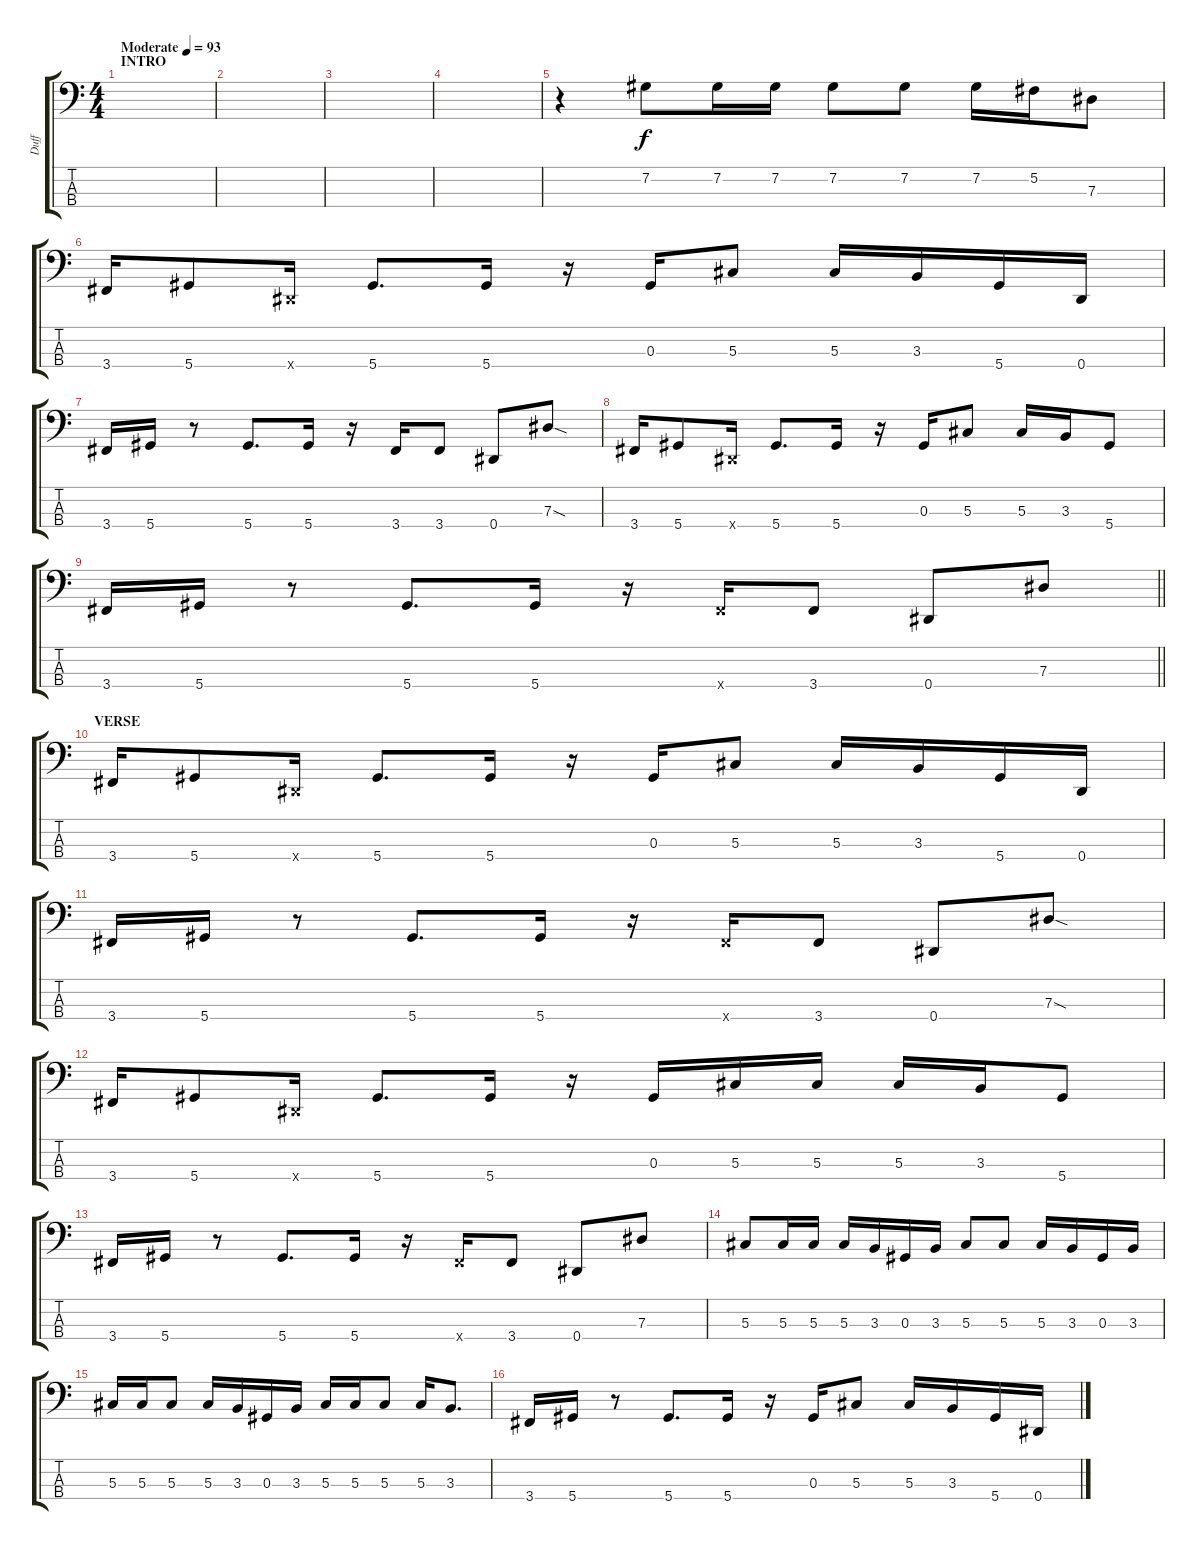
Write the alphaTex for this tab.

\track ("Duff" "Duff") {instrument electricbassfinger}
\staff {score tabs}
\tuning (Gb2 Db2 Ab1 Eb1) {hide}
\ts (4 4)
\section ("" "INTRO")
\tempo (93 "Moderate")
\clef f4
\ks c
|
|
|
|
r.4 7.2.8 7.2.16 7.2.16 7.2.8 7.2.8 7.2.16 5.2.16 7.3.8 |
3.4.16 5.4.8 0.4{x}.16 5.4.8{d} 5.4.16 r.16 0.3.16 5.3.8 5.3.16 3.3.16 5.4.16 0.4.16 |
3.4.16 5.4.16 r.8 5.4.8{d} 5.4.16 r.16 3.4.16 3.4.8 0.4.8 7.3{sod}.8 |
3.4.16 5.4.8 0.4{x}.16 5.4.8{d} 5.4.16 r.16 0.3.16 5.3.8 5.3.16 3.3.16 5.4.8 |
\barLineRight lightlight
3.4.16 5.4.16 r.8 5.4.8{d} 5.4.16 r.16 3.4{x}.16 3.4.8 0.4.8 7.3.8 |
\section ("" "VERSE")
3.4.16 5.4.8 0.4{x}.16 5.4.8{d} 5.4.16 r.16 0.3.16 5.3.8 5.3.16 3.3.16 5.4.16 0.4.16 |
3.4.16 5.4.16 r.8 5.4.8{d} 5.4.16 r.16 3.4{x}.16 3.4.8 0.4.8 7.3{sod}.8 |
3.4.16 5.4.8 0.4{x}.16 5.4.8{d} 5.4.16 r.16 0.3.16 5.3.16 5.3.16 5.3.16 3.3.16 5.4.8 |
3.4.16 5.4.16 r.8 5.4.8{d} 5.4.16 r.16 3.4{x}.16 3.4.8 0.4.8 7.3.8 |
5.3.8 5.3.16 5.3.16 5.3.16 3.3.16 0.3.16 3.3.16 5.3.8 5.3.8 5.3.16 3.3.16 0.3.16 3.3.16 |
5.3.16 5.3.16 5.3.8 5.3.16 3.3.16 0.3.16 3.3.16 5.3.16 5.3.16 5.3.8 5.3.16 3.3.8{d} |
3.4.16 5.4.16 r.8 5.4.8{d} 5.4.16 r.16 0.3.16 5.3.8 5.3.16 3.3.16 5.4.16 0.4.16
